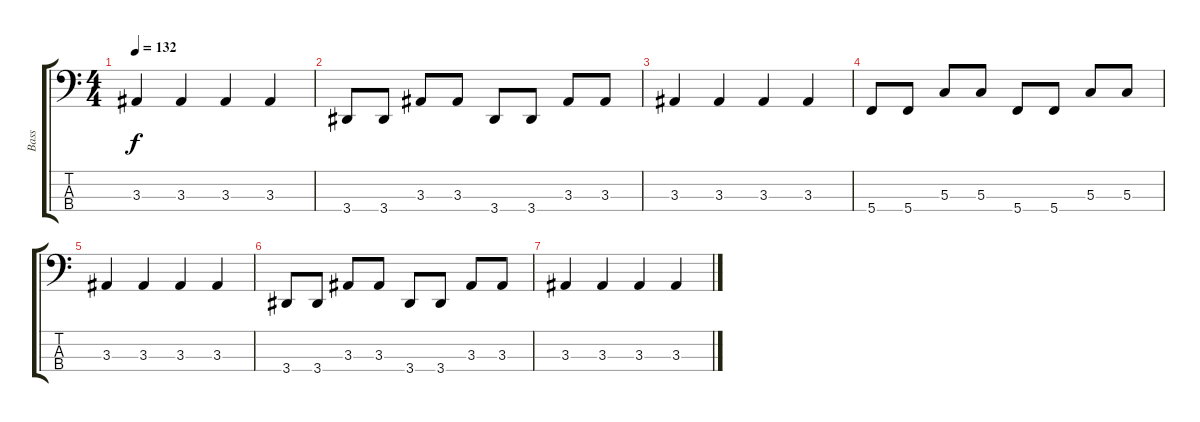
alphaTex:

\track ("Bass" "Bass") {instrument electricbassfinger}
\staff {score tabs}
\tuning (F2 C2 G1 C1) {hide}
\ts (4 4)
\tempo 132
\clef f4
\ks c
3.3.4{dy f} 3.3.4 3.3.4 3.3.4 |
3.4.8 3.4.8 3.3.8 3.3.8 3.4.8 3.4.8 3.3.8 3.3.8 |
3.3.4 3.3.4 3.3.4 3.3.4 |
5.4.8 5.4.8 5.3.8 5.3.8 5.4.8 5.4.8 5.3.8 5.3.8 |
3.3.4 3.3.4 3.3.4 3.3.4 |
3.4.8 3.4.8 3.3.8 3.3.8 3.4.8 3.4.8 3.3.8 3.3.8 |
3.3.4 3.3.4 3.3.4 3.3.4
